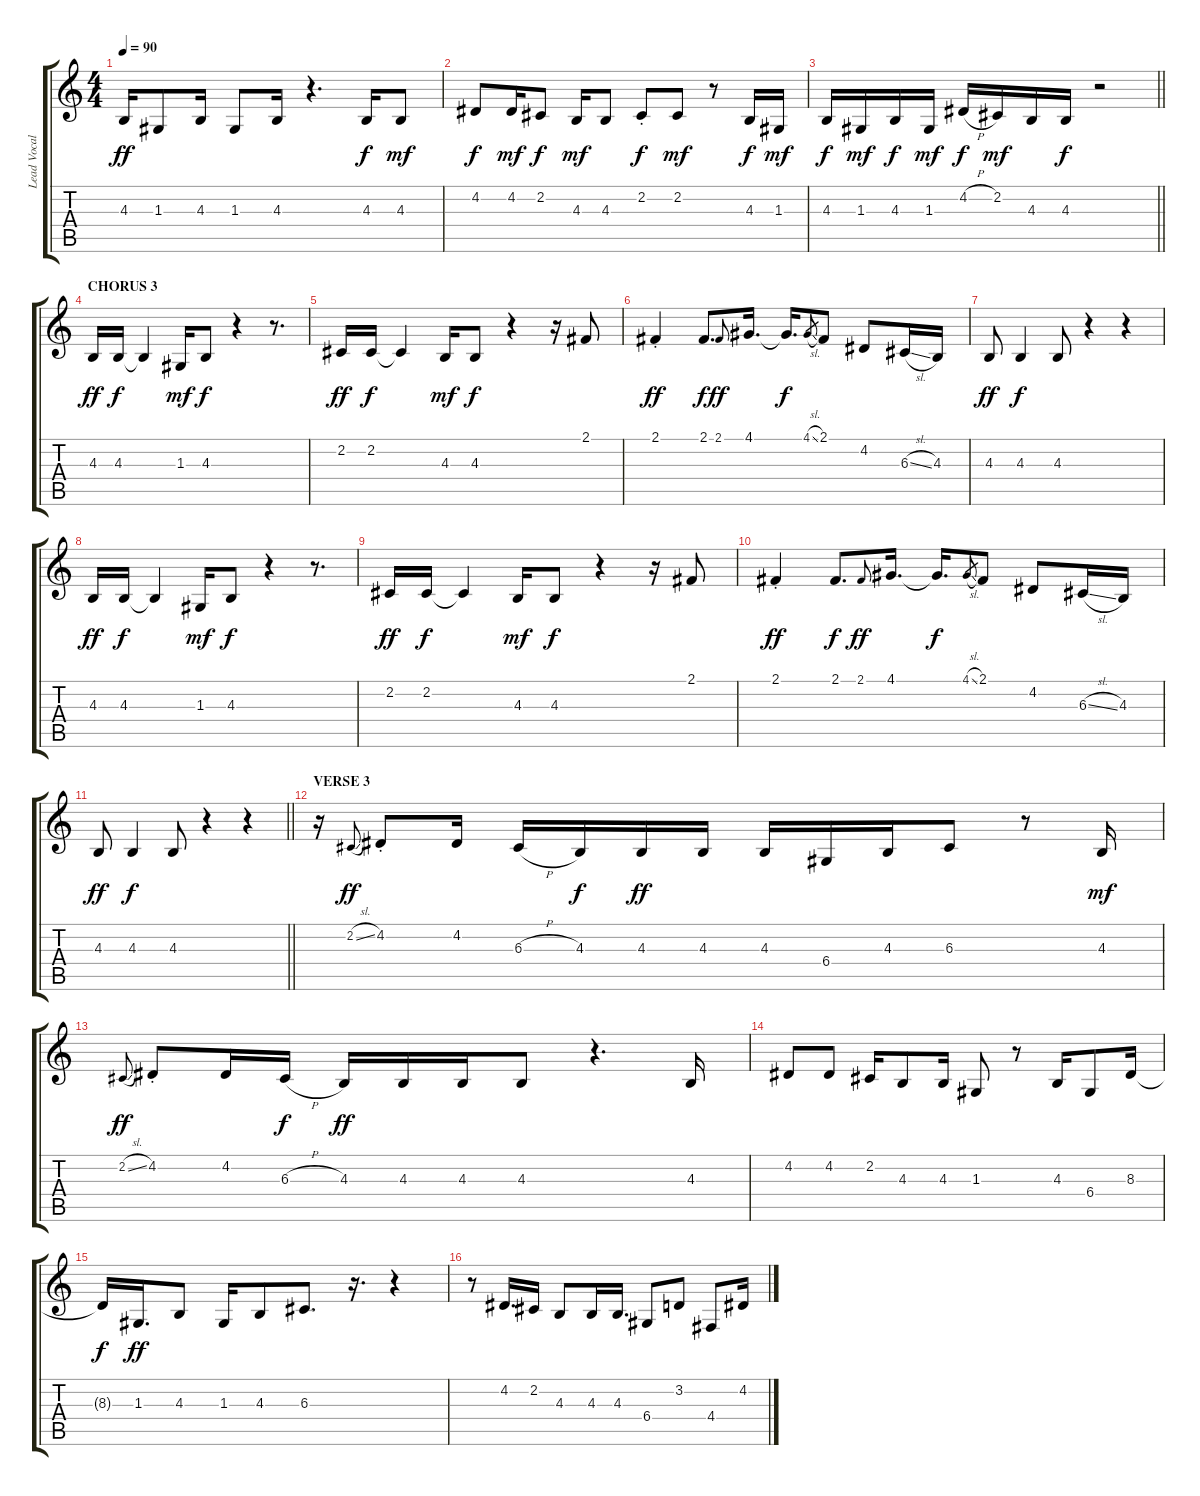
\track ("Lead Vocal" "Lead Vocal") {instrument tenorsax}
\staff {score tabs}
\tuning (E4 B3 G3 D3 A2 E2) {hide}
\ts (4 4)
\tempo 90
\clef g2
\ks c
4.3.16{dy ff} 1.3.8 4.3.16 1.3.8 4.3.16 r.4{d} 4.3.16{dy f} 4.3.8{dy mf} |
4.2.8{dy f} 4.2.16{dy mf} 2.2.8{dy f} 4.3.16{dy mf} 4.3.8 2.2{st}.8{dy f} 2.2.8{dy mf} r.8 4.3.16{dy f} 1.3.16{dy mf} |
\barLineRight lightlight
4.3.16{dy f} 1.3.16{dy mf} 4.3.16{dy f} 1.3.16{dy mf} 4.2{h}.16{dy f} 2.2.16{dy mf} 4.3.16 4.3.16{dy f} r.2 |
\section ("" "CHORUS 3")
4.3.16{dy ff} 4.3.16{dy f} 4.3{t}.4 1.3.16{dy mf} 4.3.8{dy f} r.4 r.8{d} |
2.2.16{dy ff} 2.2.16{dy f} 2.2{t}.4 4.3.16{dy mf} 4.3.8{dy f} r.4 r.16 2.1.8 |
2.1{st}.4{dy ff} 2.1.8{d dy f} 2.1.8{gr onbeat dy ff} 4.1.16{d} 4.1{t}.16{d dy f} 4.1{sl}.8{gr} 2.1.8 4.2.8 6.3{sl}.16 4.3.16 |
4.3.8{dy ff} 4.3.4{dy f} 4.3.8 r.4 r.4 |
4.3.16{dy ff} 4.3.16{dy f} 4.3{t}.4 1.3.16{dy mf} 4.3.8{dy f} r.4 r.8{d} |
2.2.16{dy ff} 2.2.16{dy f} 2.2{t}.4 4.3.16{dy mf} 4.3.8{dy f} r.4 r.16 2.1.8 |
2.1{st}.4{dy ff} 2.1.8{d dy f} 2.1.8{gr onbeat dy ff} 4.1.16{d} 4.1{t}.16{d dy f} 4.1{sl}.8{gr} 2.1.8 4.2.8 6.3{sl}.16 4.3.16 |
\barLineRight lightlight
4.3.8{dy ff} 4.3.4{dy f} 4.3.8 r.4 r.4 |
\section ("" "VERSE 3")
r.16 2.2{sl}.8{gr onbeat dy ff} 4.2{st}.8 4.2.16 6.3{h}.16 4.3.16{dy f} 4.3.16{dy ff} 4.3.16 4.3.16 6.4.16 4.3.16 6.3.8 r.8 4.3.16{dy mf} |
2.2{sl}.8{gr onbeat dy ff} 4.2{st}.8 4.2.16 6.3{h}.16{dy f} 4.3.16{dy ff} 4.3.16 4.3.16 4.3.8 r.4{d} 4.3.16 |
4.2.8 4.2.8 2.2.16 4.3.8 4.3.16 1.3.8 r.8 4.3.16 6.4.8 8.3.16 |
8.3{t}.16{dy f} 1.3.16{d dy ff} 4.3.8 1.3.16 4.3.8 6.3.8{d} r.16{d} r.4 |
r.8 4.2.16{d} 2.2.16 4.3.8 4.3.16 4.3.16{d} 6.4.8 3.2.8 4.4.8 4.2.16
